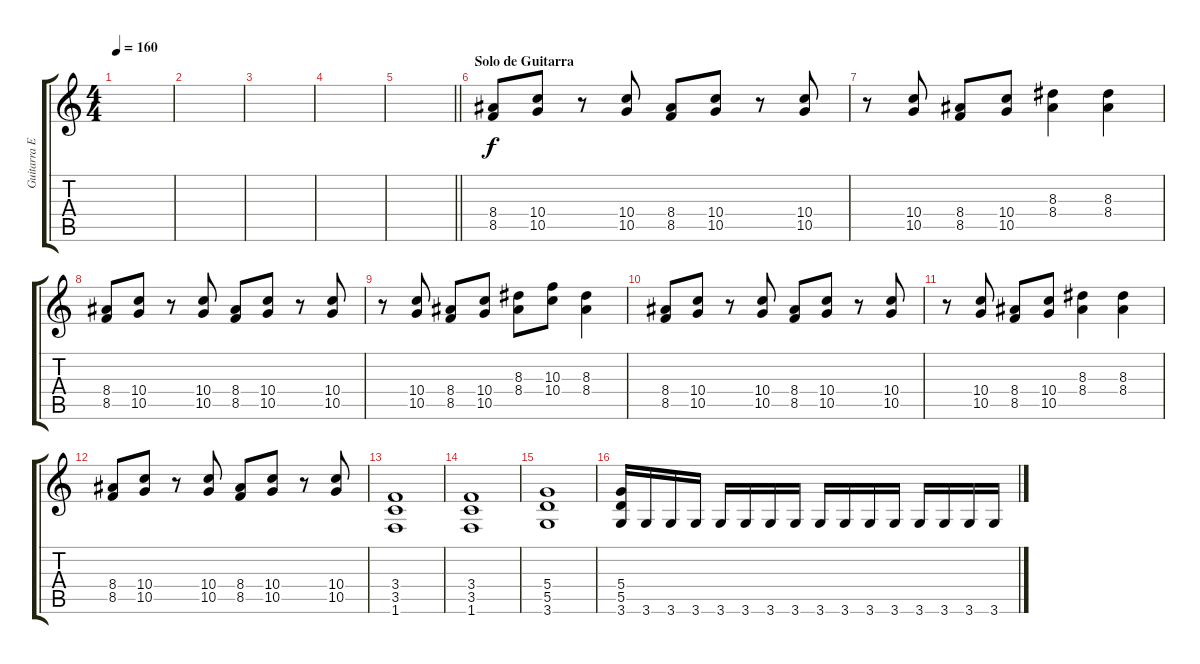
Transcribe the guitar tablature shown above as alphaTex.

\track ("Guitarra Extra" "Guitarra E") {instrument distortionguitar}
\staff {score tabs}
\tuning (E4 B3 G3 D3 A2 E2) {hide}
\ts (4 4)
\tempo 160
\clef g2
\ks c
|
|
|
|
\barLineRight lightlight
|
\section ("" "Solo de Guitarra")
(8.4 8.5).8 (10.4 10.5).8 r.8 (10.4 10.5).8 (8.4 8.5).8 (10.4 10.5).8 r.8 (10.4 10.5).8 |
r.8 (10.4 10.5).8 (8.4 8.5).8 (10.4 10.5).8 (8.3 8.4).4 (8.3 8.4).4 |
(8.4 8.5).8 (10.4 10.5).8 r.8 (10.4 10.5).8 (8.4 8.5).8 (10.4 10.5).8 r.8 (10.4 10.5).8 |
r.8 (10.4 10.5).8 (8.4 8.5).8 (10.4 10.5).8 (8.3 8.4).8 (10.3 10.4).8 (8.3 8.4).4 |
(8.4 8.5).8 (10.4 10.5).8 r.8 (10.4 10.5).8 (8.4 8.5).8 (10.4 10.5).8 r.8 (10.4 10.5).8 |
r.8 (10.4 10.5).8 (8.4 8.5).8 (10.4 10.5).8 (8.3 8.4).4 (8.3 8.4).4 |
(8.4 8.5).8 (10.4 10.5).8 r.8 (10.4 10.5).8 (8.4 8.5).8 (10.4 10.5).8 r.8 (10.4 10.5).8 |
(3.4 3.5 1.6).1 |
(3.4 3.5 1.6).1 |
(5.4 5.5 3.6).1 |
(5.4 5.5 3.6).16 3.6.16 3.6.16 3.6.16 3.6.16 3.6.16 3.6.16 3.6.16 3.6.16 3.6.16 3.6.16 3.6.16 3.6.16 3.6.16 3.6.16 3.6.16
